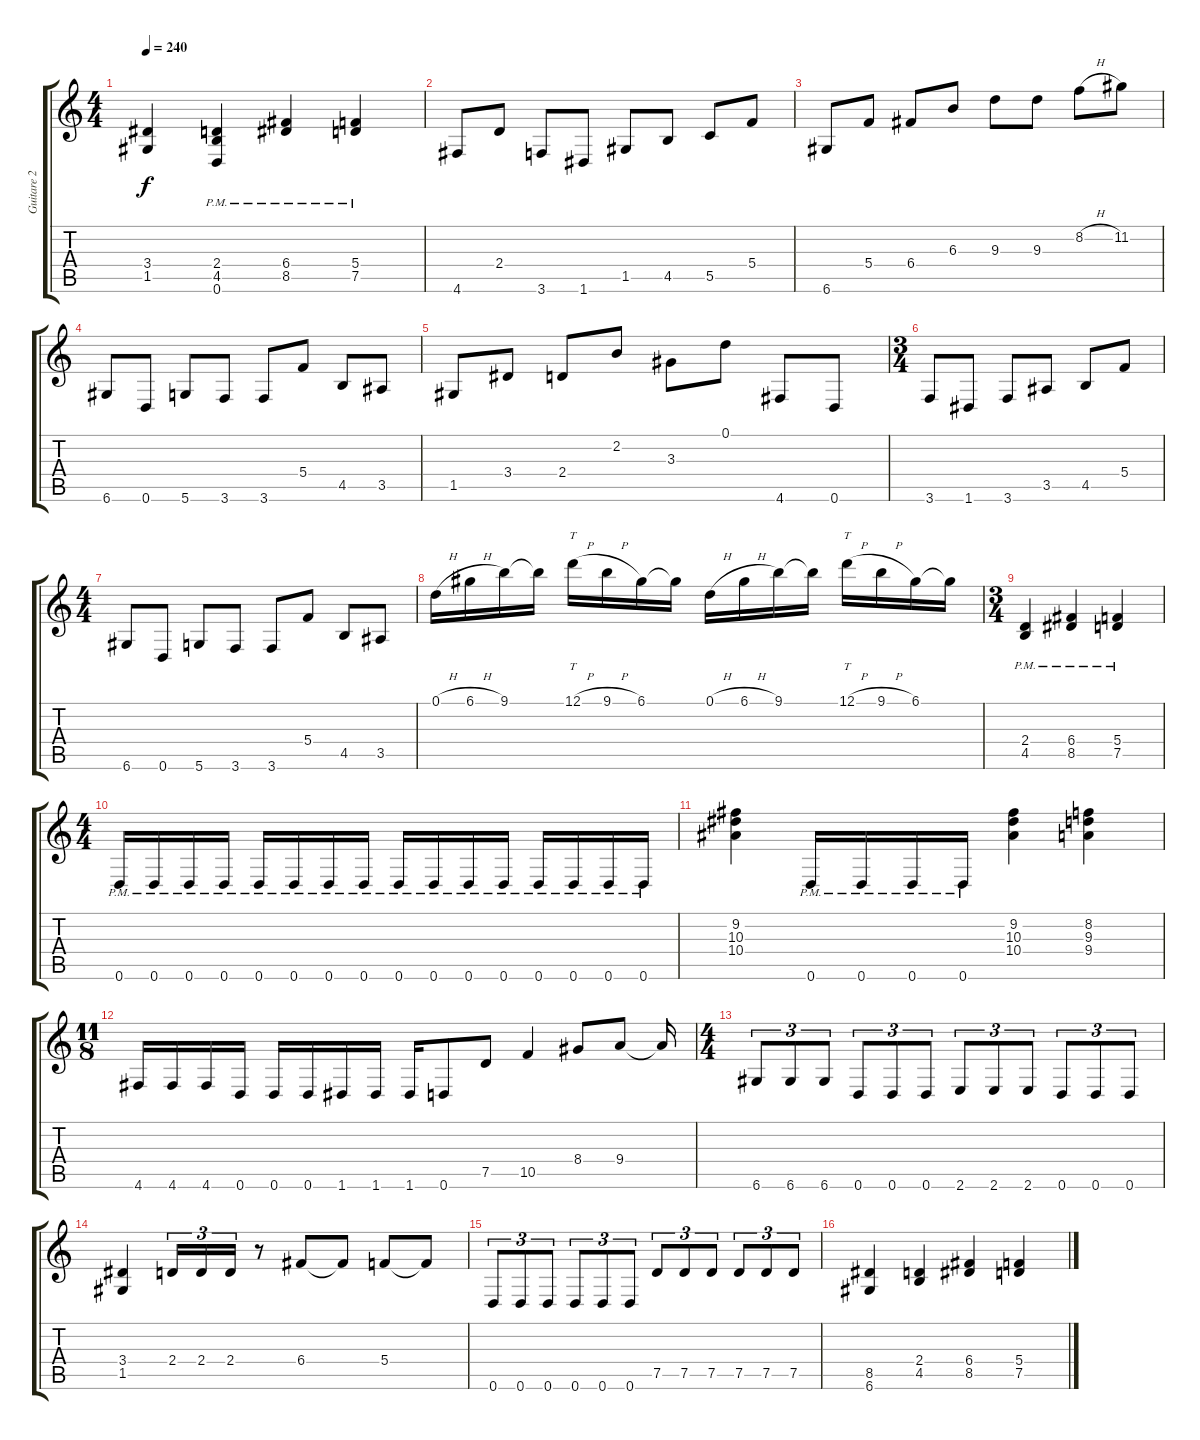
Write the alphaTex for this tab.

\track ("Guitare 2" "Guitare 2") {instrument distortionguitar}
\staff {score tabs}
\tuning (D4 A3 F3 C3 G2 D2) {hide}
\ts (4 4)
\tempo 240
\clef g2
\ks c
(3.4 1.5).4{dy f instrument distortionguitar} (2.4{pm} 4.5{pm} 0.6{pm}).4 (6.4{pm} 8.5{pm}).4 (5.4{pm} 7.5{pm}).4 |
4.6.8 2.4.8 3.6.8 1.6.8 1.5.8 4.5.8 5.5.8 5.4.8 |
6.6.8 5.4.8 6.4.8 6.3.8 9.3.8 9.3.8 8.2{h}.8 11.2.8 |
6.6.8 0.6.8 5.6.8 3.6.8 3.6.8 5.4.8 4.5.8 3.5.8 |
1.5.8 3.4.8 2.4.8 2.2.8 3.3.8 0.1.8 4.6.8 0.6.8 |
\ts (3 4)
3.6.8 1.6.8 3.6.8 3.5.8 4.5.8 5.4.8 |
\ts (4 4)
6.6.8 0.6.8 5.6.8 3.6.8 3.6.8 5.4.8 4.5.8 3.5.8 |
0.1{h}.16 6.1{h}.16 9.1.16 9.1{t}.16 12.1{h}.16{tt} 9.1{h}.16 6.1.16 6.1{t}.16 0.1{h}.16 6.1{h}.16 9.1.16 9.1{t}.16 12.1{h}.16{tt} 9.1{h}.16 6.1.16 6.1{t}.16 |
\ts (3 4)
(2.4{pm} 4.5{pm}).4 (6.4{pm} 8.5{pm}).4 (5.4{pm} 7.5{pm}).4 |
\ts (4 4)
0.6{pm}.16 0.6{pm}.16 0.6{pm}.16 0.6{pm}.16 0.6{pm}.16 0.6{pm}.16 0.6{pm}.16 0.6{pm}.16 0.6{pm}.16 0.6{pm}.16 0.6{pm}.16 0.6{pm}.16 0.6{pm}.16 0.6{pm}.16 0.6{pm}.16 0.6{pm}.16 |
(9.2 10.3 10.4).4 0.6{pm}.16 0.6{pm}.16 0.6{pm}.16 0.6{pm}.16 (9.2 10.3 10.4).4 (8.2 9.3 9.4).4 |
\ts (11 8)
4.6.16 4.6.16 4.6.16 0.6.16 0.6.16 0.6.16 1.6.16 1.6.16 1.6.16 0.6.8 7.5.8 10.5.4 8.4.8 9.4.8 9.4{t}.16 |
\ts (4 4)
6.6.8{tu (3 2)} 6.6.8{tu (3 2)} 6.6.8{tu (3 2)} 0.6.8{tu (3 2)} 0.6.8{tu (3 2)} 0.6.8{tu (3 2)} 2.6.8{tu (3 2)} 2.6.8{tu (3 2)} 2.6.8{tu (3 2)} 0.6.8{tu (3 2)} 0.6.8{tu (3 2)} 0.6.8{tu (3 2)} |
(3.4 1.5).4 2.4.16{tu (3 2)} 2.4.16{tu (3 2)} 2.4.16{tu (3 2)} r.8 6.4.8 6.4{t}.8 5.4.8 5.4{t}.8 |
0.6.8{tu (3 2)} 0.6.8{tu (3 2)} 0.6.8{tu (3 2)} 0.6.8{tu (3 2)} 0.6.8{tu (3 2)} 0.6.8{tu (3 2)} 7.5.8{tu (3 2)} 7.5.8{tu (3 2)} 7.5.8{tu (3 2)} 7.5.8{tu (3 2)} 7.5.8{tu (3 2)} 7.5.8{tu (3 2)} |
(8.5 6.6).4 (2.4 4.5).4 (6.4 8.5).4 (5.4 7.5).4
